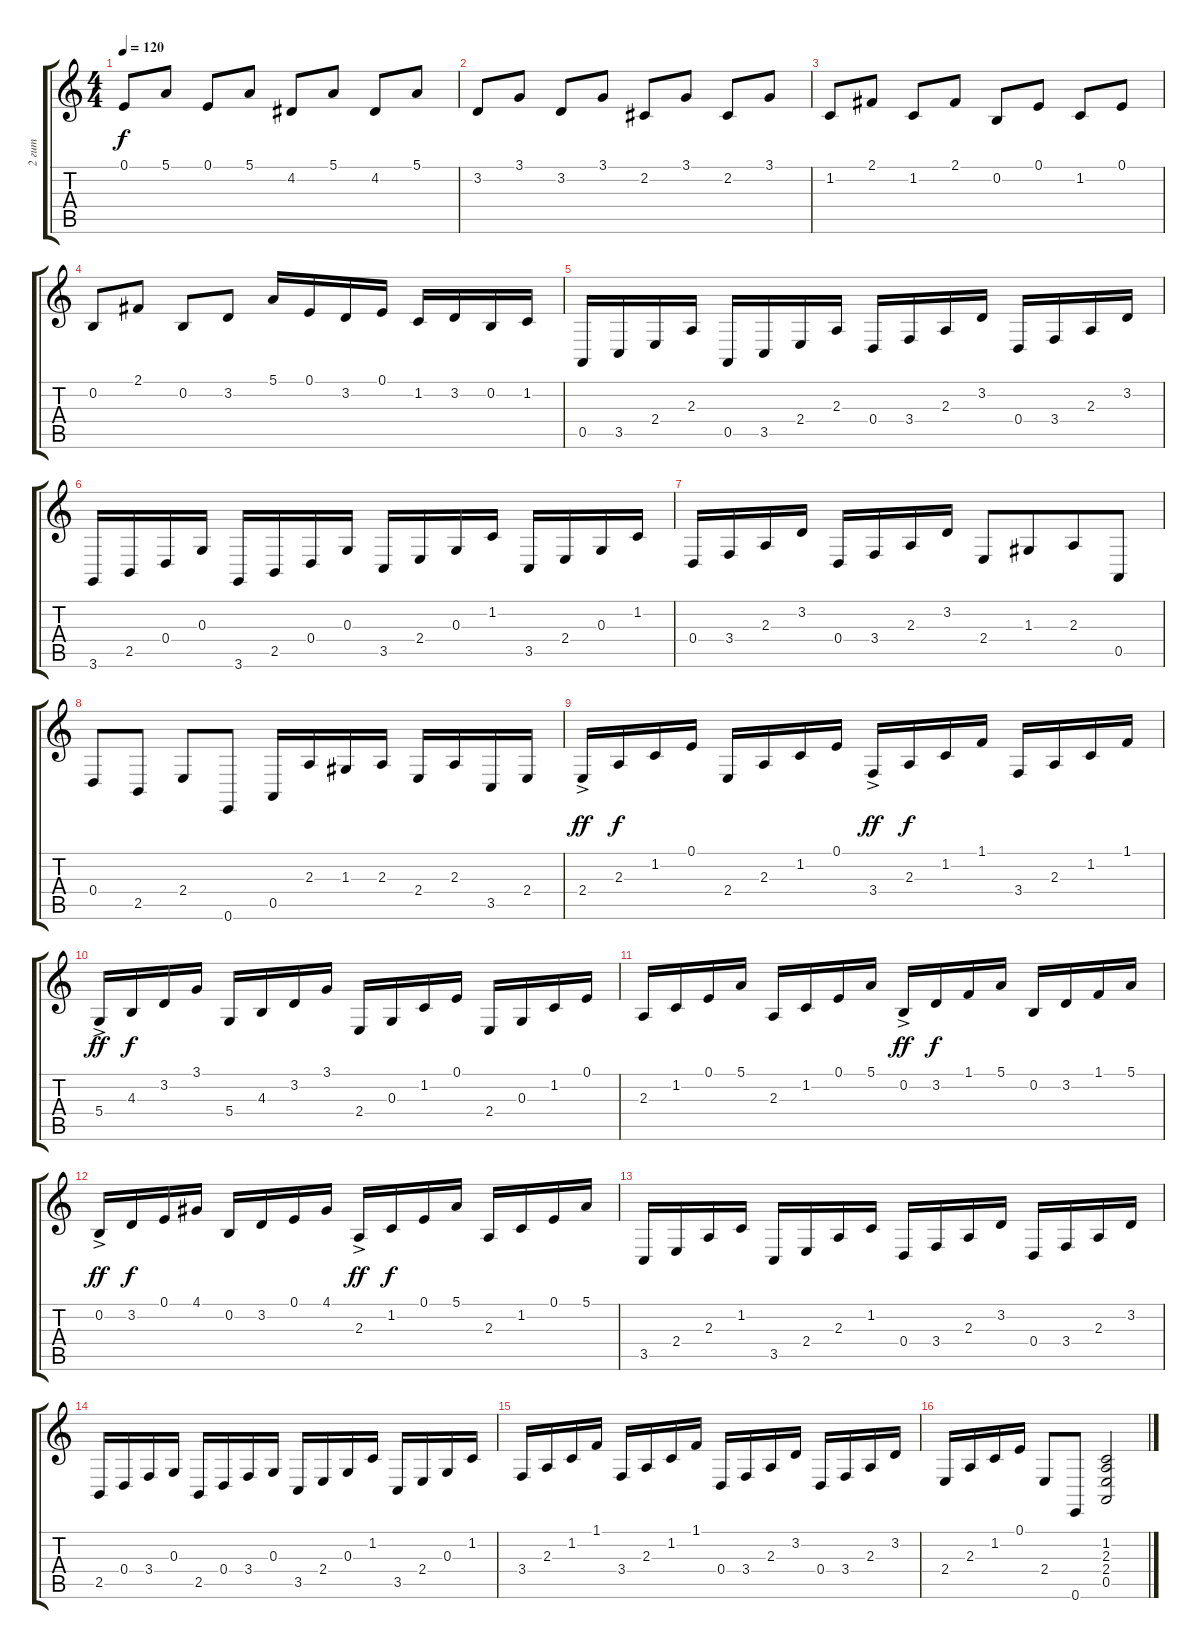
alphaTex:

\track ("2 гит" "2 гит") {instrument harpsichord}
\staff {score tabs}
\tuning (E4 B3 G3 D3 A2 E2) {hide}
\ts (4 4)
\tempo 120
\clef g2
\ks c
0.1.8{dy f} 5.1.8 0.1.8 5.1.8 4.2.8 5.1.8 4.2.8 5.1.8 |
3.2.8 3.1.8 3.2.8 3.1.8 2.2.8 3.1.8 2.2.8 3.1.8 |
1.2.8 2.1.8 1.2.8 2.1.8 0.2.8 0.1.8 1.2.8 0.1.8 |
0.2.8 2.1.8 0.2.8 3.2.8 5.1.16 0.1.16 3.2.16 0.1.16 1.2.16 3.2.16 0.2.16 1.2.16 |
0.5.16 3.5.16 2.4.16 2.3.16 0.5.16 3.5.16 2.4.16 2.3.16 0.4.16 3.4.16 2.3.16 3.2.16 0.4.16 3.4.16 2.3.16 3.2.16 |
3.6.16 2.5.16 0.4.16 0.3.16 3.6.16 2.5.16 0.4.16 0.3.16 3.5.16 2.4.16 0.3.16 1.2.16 3.5.16 2.4.16 0.3.16 1.2.16 |
0.4.16 3.4.16 2.3.16 3.2.16 0.4.16 3.4.16 2.3.16 3.2.16 2.4.8 1.3.8{beam merge} 2.3.8 0.5.8 |
0.4.8 2.5.8 2.4.8 0.6.8 0.5.16 2.3.16 1.3.16 2.3.16 2.4.16 2.3.16 3.5.16 2.4.16 |
2.4{ac}.16{dy ff} 2.3.16{dy f} 1.2.16 0.1.16 2.4.16 2.3.16 1.2.16 0.1.16 3.4{ac}.16{dy ff} 2.3.16{dy f} 1.2.16 1.1.16 3.4.16 2.3.16 1.2.16 1.1.16 |
5.4{ac}.16{dy ff} 4.3.16{dy f} 3.2.16 3.1.16 5.4.16 4.3.16 3.2.16 3.1.16 2.4.16 0.3.16 1.2.16 0.1.16 2.4.16 0.3.16 1.2.16 0.1.16 |
2.3.16 1.2.16 0.1.16 5.1.16 2.3.16 1.2.16 0.1.16 5.1.16 0.2{ac}.16{dy ff} 3.2.16{dy f} 1.1.16 5.1.16 0.2.16 3.2.16 1.1.16 5.1.16 |
0.2{ac}.16{dy ff} 3.2.16{dy f} 0.1.16 4.1.16 0.2.16 3.2.16 0.1.16 4.1.16 2.3{ac}.16{dy ff} 1.2.16{dy f} 0.1.16 5.1.16 2.3.16 1.2.16 0.1.16 5.1.16 |
3.5.16 2.4.16 2.3.16 1.2.16 3.5.16 2.4.16 2.3.16 1.2.16 0.4.16 3.4.16 2.3.16 3.2.16 0.4.16 3.4.16 2.3.16 3.2.16 |
2.5.16 0.4.16 3.4.16 0.3.16 2.5.16 0.4.16 3.4.16 0.3.16 3.5.16 2.4.16 0.3.16 1.2.16 3.5.16 2.4.16 0.3.16 1.2.16 |
3.4.16 2.3.16 1.2.16 1.1.16 3.4.16 2.3.16 1.2.16 1.1.16 0.4.16 3.4.16 2.3.16 3.2.16 0.4.16 3.4.16 2.3.16 3.2.16 |
2.4.16 2.3.16 1.2.16 0.1.16 2.4.8 0.6.8 (1.2 2.3 2.4 0.5).2
